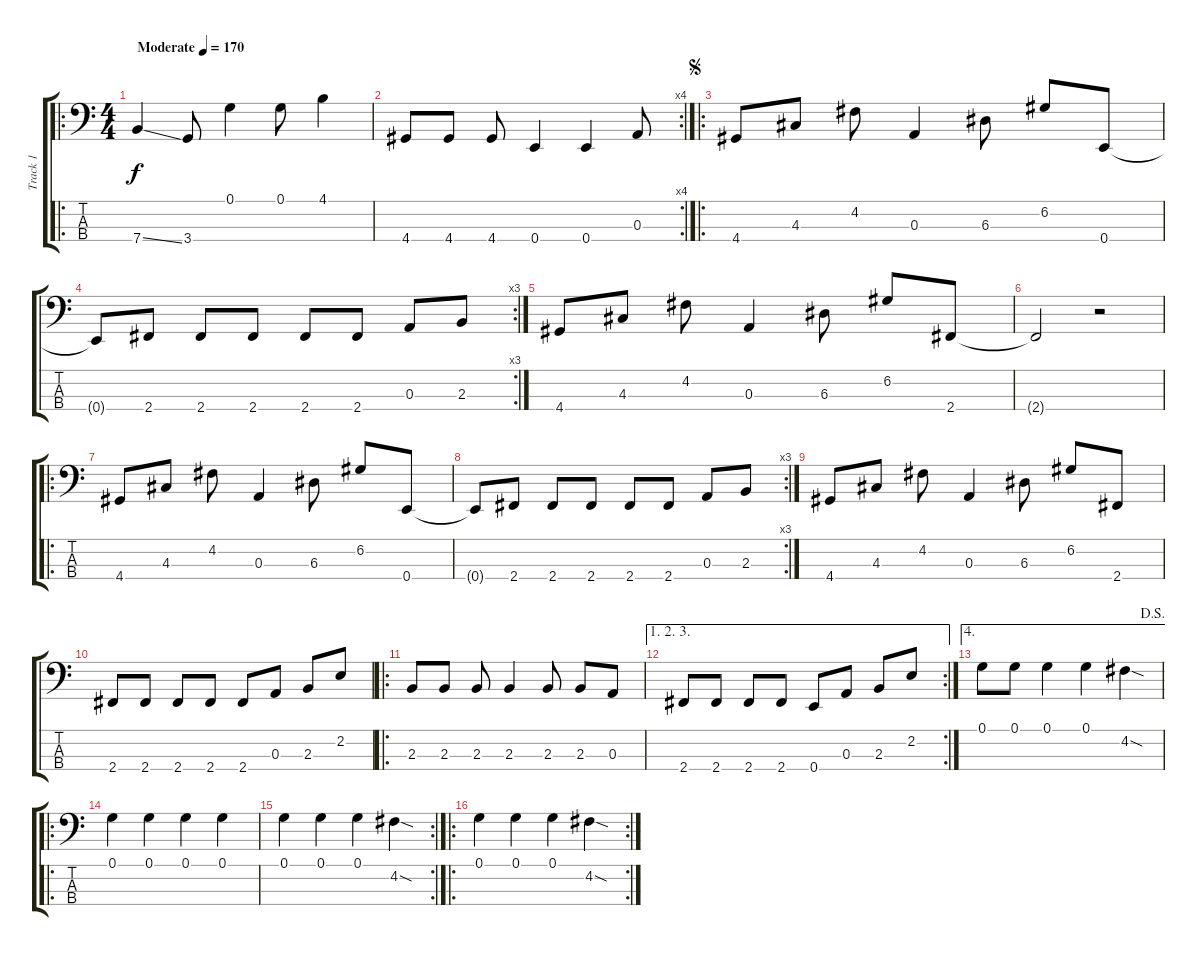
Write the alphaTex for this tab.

\track ("Track 1" "Track 1") {instrument electricbassfinger}
\staff {score tabs}
\tuning (G2 D2 A1 E1) {hide}
\ro
\ts (4 4)
\tempo (170 "Moderate")
\clef f4
\ks c
7.4{ss}.4{dy f instrument electricbassfinger} 3.4.8 0.1.4 0.1.8 4.1.4 |
\rc 4
4.4.8 4.4.8 4.4.8 0.4.4 0.4.4 0.3.8 |
\ro
\jump segno
4.4.8 4.3.8 4.2.8 0.3.4 6.3.8 6.2.8 0.4.8 |
\rc 3
0.4{t}.8 2.4.8 2.4.8 2.4.8 2.4.8 2.4.8 0.3.8 2.3.8 |
4.4.8 4.3.8 4.2.8 0.3.4 6.3.8 6.2.8 2.4.8 |
2.4{t}.2 r.2 |
\ro
4.4.8 4.3.8 4.2.8 0.3.4 6.3.8 6.2.8 0.4.8 |
\rc 3
0.4{t}.8 2.4.8 2.4.8 2.4.8 2.4.8 2.4.8 0.3.8 2.3.8 |
4.4.8 4.3.8 4.2.8 0.3.4 6.3.8 6.2.8 2.4.8 |
2.4.8 2.4.8 2.4.8 2.4.8 2.4.8 0.3.8 2.3.8 2.2.8 |
\ro
2.3.8 2.3.8 2.3.8 2.3.4 2.3.8 2.3.8 0.3.8 |
\ae (1 2 3)
\rc 2
2.4.8 2.4.8 2.4.8 2.4.8 0.4.8 0.3.8 2.3.8 2.2.8 |
\ae 4
\jump dalsegno
0.1.8 0.1.8 0.1.4 0.1.4 4.2{sod}.4 |
\ro
0.1.4 0.1.4 0.1.4 0.1.4 |
\rc 2
0.1.4 0.1.4 0.1.4 4.2{sod}.4 |
\ro
\rc 2
0.1.4 0.1.4 0.1.4 4.2{sod}.4
